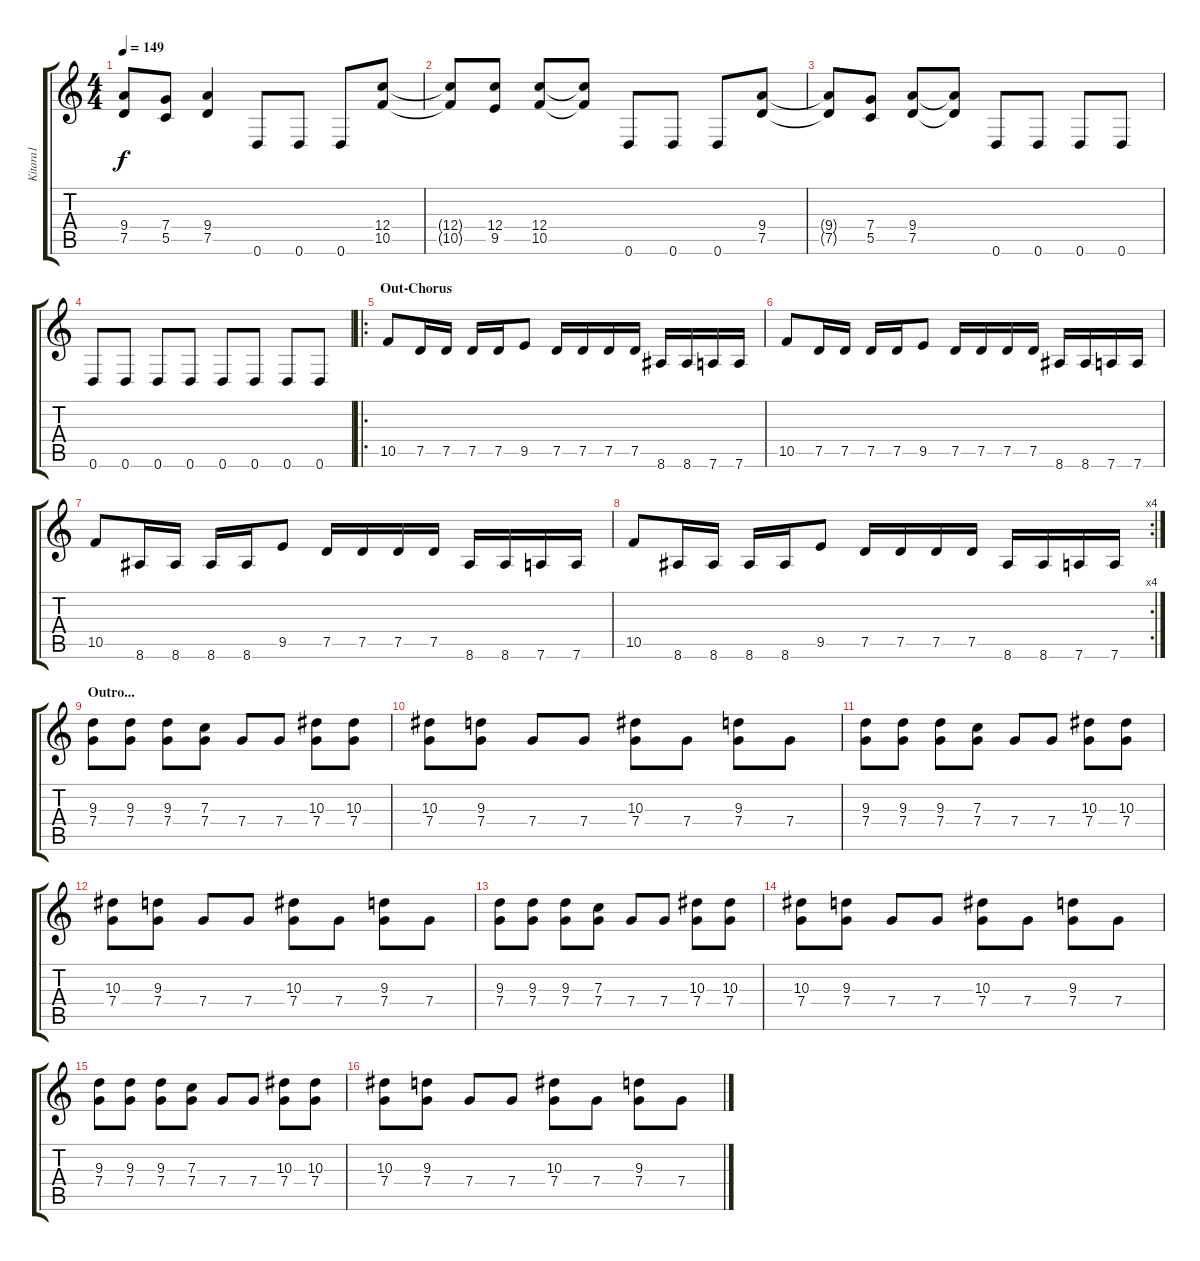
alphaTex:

\track ("Kitara1" "Kitara1") {instrument distortionguitar}
\staff {score tabs}
\tuning (D4 A3 F3 C3 G2 D2) {hide}
\ts (4 4)
\tempo 149
\clef g2
\ks c
(9.4 7.5).8{dy f} (7.4 5.5).8 (9.4 7.5).4 0.6.8 0.6.8 0.6.8 (12.4 10.5).8 |
(12.4{t} 10.5{t}).8 (12.4 9.5).8 (12.4 10.5).8 (12.4{t} 10.5{t}).8 0.6.8 0.6.8 0.6.8 (9.4 7.5).8 |
(9.4{t} 7.5{t}).8 (7.4 5.5).8 (9.4 7.5).8 (9.4{t} 7.5{t}).8 0.6.8 0.6.8 0.6.8 0.6.8 |
0.6.8 0.6.8 0.6.8 0.6.8 0.6.8 0.6.8 0.6.8 0.6.8 |
\ro
\section ("" "Out-Chorus")
10.5.8 7.5.16 7.5.16 7.5.16 7.5.16 9.5.8 7.5.16 7.5.16 7.5.16 7.5.16 8.6.16 8.6.16 7.6.16 7.6.16 |
10.5.8 7.5.16 7.5.16 7.5.16 7.5.16 9.5.8 7.5.16 7.5.16 7.5.16 7.5.16 8.6.16 8.6.16 7.6.16 7.6.16 |
10.5.8 8.6.16 8.6.16 8.6.16 8.6.16 9.5.8 7.5.16 7.5.16 7.5.16 7.5.16 8.6.16 8.6.16 7.6.16 7.6.16 |
\rc 4
10.5.8 8.6.16 8.6.16 8.6.16 8.6.16 9.5.8 7.5.16 7.5.16 7.5.16 7.5.16 8.6.16 8.6.16 7.6.16 7.6.16 |
\section ("" "Outro...")
(9.3 7.4).8 (9.3 7.4).8 (9.3 7.4).8 (7.3 7.4).8 7.4.8 7.4.8 (10.3 7.4).8 (10.3 7.4).8 |
(10.3 7.4).8 (9.3 7.4).8 7.4.8 7.4.8 (10.3 7.4).8 7.4.8 (9.3 7.4).8 7.4.8 |
(9.3 7.4).8 (9.3 7.4).8 (9.3 7.4).8 (7.3 7.4).8 7.4.8 7.4.8 (10.3 7.4).8 (10.3 7.4).8 |
(10.3 7.4).8 (9.3 7.4).8 7.4.8 7.4.8 (10.3 7.4).8 7.4.8 (9.3 7.4).8 7.4.8 |
(9.3 7.4).8 (9.3 7.4).8 (9.3 7.4).8 (7.3 7.4).8 7.4.8 7.4.8 (10.3 7.4).8 (10.3 7.4).8 |
(10.3 7.4).8 (9.3 7.4).8 7.4.8 7.4.8 (10.3 7.4).8 7.4.8 (9.3 7.4).8 7.4.8 |
(9.3 7.4).8 (9.3 7.4).8 (9.3 7.4).8 (7.3 7.4).8 7.4.8 7.4.8 (10.3 7.4).8 (10.3 7.4).8 |
(10.3 7.4).8 (9.3 7.4).8 7.4.8 7.4.8 (10.3 7.4).8 7.4.8 (9.3 7.4).8 7.4.8
